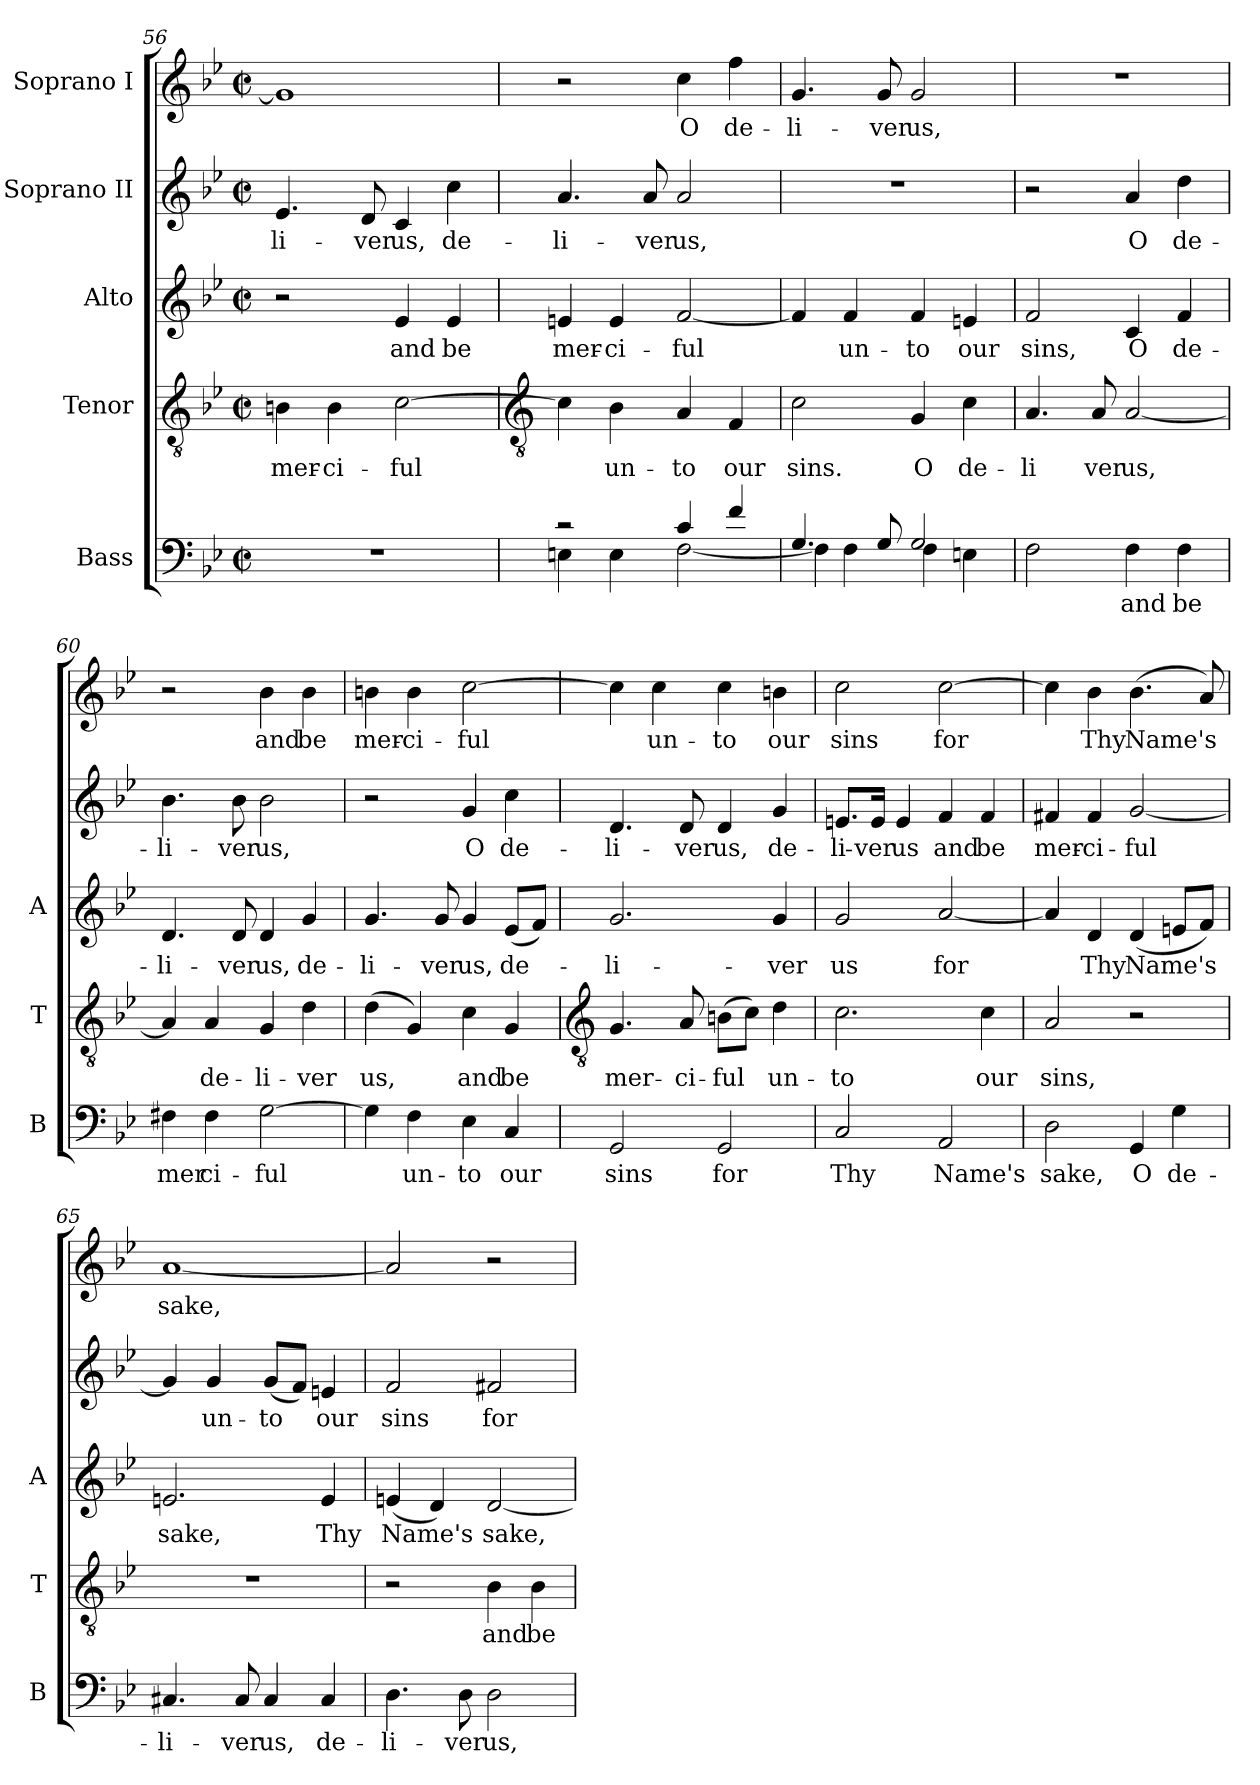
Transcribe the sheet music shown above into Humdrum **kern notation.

**kern	**text	**kern	**text	**kern	**text	**kern	**text	**kern	**text
*part5	*part5	*part4	*part4	*part3	*part3	*part2	*part2	*part1	*part1
*staff5	*staff5	*staff4	*staff4	*staff3	*staff3	*staff2	*staff2	*staff1	*staff1
*I"Bass	*	*I"Tenor	*	*I"Alto	*	*I"Soprano II	*	*I"Soprano I	*
*I'B	*	*I'T	*	*I'A	*	*	*	*	*
*clefF4	*	*clefGv2	*	*clefG2	*	*clefG2	*	*clefG2	*
*k[b-e-]	*	*k[b-e-]	*	*k[b-e-]	*	*k[b-e-]	*	*k[b-e-]	*
*M2/2	*	*M2/2	*	*M2/2	*	*M2/2	*	*M2/2	*
*met(c|)	*	*met(c|)	*	*met(c|)	*	*met(c|)	*	*met(c|)	*
=56	=56	=56	=56	=56	=56	=56	=56	=56	=56
!	!	!	!LO:LY:b	!	!	!	!LO:LY:b	!	!
1r	.	4Bn\	mer-	2r	.	4.e-/	-li-	1g]	.
!	!	!	!LO:LY:b	!	!	!	!	!	!
.	.	4B\	-ci-	.	.	.	.	.	.
!	!	!	!	!	!	!	!LO:LY:b	!	!
.	.	.	.	.	.	8d/	-ver	.	.
!	!	!	!LO:LY:b	!	!LO:LY:b	!	!LO:LY:b	!	!
.	.	[2c\	-ful	4e-/	and	4c/	us,	.	.
!	!	!	!	!	!LO:LY:b	!	!LO:LY:b	!	!
.	.	.	.	4e-/	be	4cc\	de-	.	.
!!LO:LB:g=z
=57	=57	=57	=57	=57	=57	=57	=57	=57	=57
*	*	*clefGv2	*	*	*	*	*	*	*
*^	*	*	*	*	*	*	*	*	*
!	!	!	!	!	!	!LO:LY:b	!	!LO:LY:b	!	!
2r	4En\	.	4c\]	.	4en/	mer-	4.a/	-li-	2r	.
!	!	!	!	!LO:LY:b	!	!LO:LY:b	!	!	!	!
.	4E\	.	4B-\	un-	4e/	-ci-	.	.	.	.
!	!	!	!	!	!	!	!	!LO:LY:b	!	!
.	.	.	.	.	.	.	8a/	-ver	.	.
!	!	!	!	!LO:LY:b	!	!LO:LY:b	!	!LO:LY:b	!	!LO:LY:b
4c/	[2F\	.	4A/	-to	[2f/	-ful	2a/	us,	4cc\	O
!	!	!	!	!LO:LY:b	!	!	!	!	!	!LO:LY:b
4f/	.	.	4F/	our	.	.	.	.	4ff\	de-
=58	=58	=58	=58	=58	=58	=58	=58	=58	=58	=58
!	!	!	!	!LO:LY:b	!	!	!	!	!	!LO:LY:b
4.G/	4F\]	.	2c\	sins.	4f/]	.	1r	.	4.g/	-li-
!	!	!	!	!	!	!LO:LY:b	!	!	!	!
.	4F\	.	.	.	4f/	un-	.	.	.	.
!	!	!	!	!	!	!	!	!	!	!LO:LY:b
8G/	.	.	.	.	.	.	.	.	8g/	-ver
!	!	!	!	!LO:LY:b	!	!LO:LY:b	!	!	!	!LO:LY:b
2G/	4F\	.	4G/	O	4f/	-to	.	.	2g/	us,
!	!	!	!	!LO:LY:b	!	!LO:LY:b	!	!	!	!
.	4En\	.	4c\	de-	4en/	our	.	.	.	.
=59	=59	=59	=59	=59	=59	=59	=59	=59	=59	=59
!	!	!	!	!LO:LY:b	!	!LO:LY:b	!	!	!	!
*v	*v	*	*	*	*	*	*	*	*	*
2F\	.	4.A/	-li	2f/	sins,	2r	.	1r	.
!	!	!	!LO:LY:b	!	!	!	!	!	!
.	.	8A/	-ver	.	.	.	.	.	.
!	!LO:LY:b	!	!LO:LY:b	!	!LO:LY:b	!	!LO:LY:b	!	!
4F\	and	[2A/	us,	4c/	O	4a/	O	.	.
!	!LO:LY:b	!	!	!	!LO:LY:b	!	!LO:LY:b	!	!
4F\	be	.	.	4f/	de-	4dd\	de-	.	.
=60	=60	=60	=60	=60	=60	=60	=60	=60	=60
!	!LO:LY:b	!	!	!	!LO:LY:b	!	!LO:LY:b	!	!
4F#X\	mer	4A/]	.	4.d/	-li-	4.b-\	-li-	2r	.
!	!LO:LY:b	!	!LO:LY:b	!	!	!	!	!	!
4F#\	-ci-	4A/	de-	.	.	.	.	.	.
!	!	!	!	!	!LO:LY:b	!	!LO:LY:b	!	!
.	.	.	.	8d/	-ver	8b-\	-ver	.	.
!	!LO:LY:b	!	!LO:LY:b	!	!LO:LY:b	!	!LO:LY:b	!	!LO:LY:b
[2G\	-ful	4G/	-li-	4d/	us,	2b-\	us,	4b-\	and
!	!	!	!LO:LY:b	!	!LO:LY:b	!	!	!	!LO:LY:b
.	.	4d\	-ver	4g/	de-	.	.	4b-\	be
=61	=61	=61	=61	=61	=61	=61	=61	=61	=61
!	!	!	!LO:LY:b	!	!LO:LY:b	!	!	!	!LO:LY:b
4G\]	.	(<4d\	us,	4.g/	-li-	2r	.	4bn\	mer-
!	!LO:LY:b	!	!	!	!	!	!	!	!LO:LY:b
4F\	un-	4G/)	.	.	.	.	.	4b\	-ci-
!	!	!	!	!	!LO:LY:b	!	!	!	!
.	.	.	.	8g/	-ver	.	.	.	.
!	!LO:LY:b	!	!LO:LY:b	!	!LO:LY:b	!	!LO:LY:b	!	!LO:LY:b
4E-\	-to	4c\	and	4g/	us,	4g/	O	[2cc\	-ful
!	!LO:LY:b	!	!LO:LY:b	!	!LO:LY:b	!	!LO:LY:b	!	!
4C/	our	4G/	be	(<8e-/L	de-	4cc\	de-	.	.
.	.	.	.	8f/J)	.	.	.	.	.
!!LO:PB:g=z
=62	=62	=62	=62	=62	=62	=62	=62	=62	=62
*	*	*clefGv2	*	*	*	*	*	*	*
!	!LO:LY:b	!	!LO:LY:b	!	!LO:LY:b	!	!LO:LY:b	!	!
2GG/	sins	4.G/	mer-	2.g/	li-	4.d/	-li-	4cc\]	.
!	!	!	!	!	!	!	!	!	!LO:LY:b
.	.	.	.	.	.	.	.	4cc\	un-
!	!	!	!LO:LY:b	!	!	!	!LO:LY:b	!	!
.	.	8A/	-ci-	.	.	8d/	-ver	.	.
!	!LO:LY:b	!	!LO:LY:b	!	!	!	!LO:LY:b	!	!LO:LY:b
2GG/	for	(>8Bn\L	-ful	.	.	4d/	us,	4cc\	-to
.	.	8c\J)	.	.	.	.	.	.	.
!	!	!	!LO:LY:b	!	!LO:LY:b	!	!LO:LY:b	!	!LO:LY:b
.	.	4d\	un-	4g/	-ver	4g/	de-	4bn\	our
=63	=63	=63	=63	=63	=63	=63	=63	=63	=63
!	!LO:LY:b	!	!LO:LY:b	!	!LO:LY:b	!	!LO:LY:b	!	!LO:LY:b
2C/	Thy	2.c\	-to	2g/	us	8.en/L	-li-	2cc\	sins
!	!	!	!	!	!	!	!LO:LY:b	!	!
.	.	.	.	.	.	16e/Jk	-ver	.	.
!	!	!	!	!	!	!	!LO:LY:b	!	!
.	.	.	.	.	.	4e/	us	.	.
!	!LO:LY:b	!	!	!	!LO:LY:b	!	!LO:LY:b	!	!LO:LY:b
2AA/	Name's	.	.	[2a/	for	4f/	and	[2cc\	for
!	!	!	!LO:LY:b	!	!	!	!LO:LY:b	!	!
.	.	4c\	our	.	.	4f/	be	.	.
=64	=64	=64	=64	=64	=64	=64	=64	=64	=64
!	!LO:LY:b	!	!LO:LY:b	!	!	!	!LO:LY:b	!	!
2D\	sake,	2A/	sins,	4a/]	.	4f#X/	mer-	4cc\]	.
!	!	!	!	!	!LO:LY:b	!	!LO:LY:b	!	!LO:LY:b
.	.	.	.	4d/	Thy	4f#/	-ci-	4b-\	Thy
!	!LO:LY:b	!	!	!	!LO:LY:b	!	!LO:LY:b	!	!LO:LY:b
4GG/	O	2r	.	(<4d/	Name's	[2g/	-ful	(<4.b-\	Name's
!	!LO:LY:b	!	!	!	!	!	!	!	!
4G\	de-	.	.	8en/L	.	.	.	.	.
.	.	.	.	8f/J)	.	.	.	8a/)	.
=65	=65	=65	=65	=65	=65	=65	=65	=65	=65
!	!LO:LY:b	!	!	!	!LO:LY:b	!	!	!	!LO:LY:b
4.C#X/	-li-	1r	.	2.en/	sake,	4g/]	.	[1a	sake,
!	!	!	!	!	!	!	!LO:LY:b	!	!
.	.	.	.	.	.	4g/	un-	.	.
!	!LO:LY:b	!	!	!	!	!	!	!	!
8C#/	-ver	.	.	.	.	.	.	.	.
!	!LO:LY:b	!	!	!	!	!	!LO:LY:b	!	!
4C#/	us,	.	.	.	.	(<8g/L	-to	.	.
.	.	.	.	.	.	8f/J)	.	.	.
!	!LO:LY:b	!	!	!	!LO:LY:b	!	!LO:LY:b	!	!
4C#/	de-	.	.	4e/	Thy	4en/	our	.	.
=66	=66	=66	=66	=66	=66	=66	=66	=66	=66
!	!LO:LY:b	!	!	!	!LO:LY:b	!	!LO:LY:b	!	!
4.D\	-li-	2r	.	(<4en/	Name's	2f/	sins	2a/]	.
.	.	.	.	4d/)	.	.	.	.	.
!	!LO:LY:b	!	!	!	!	!	!	!	!
8D\	-ver	.	.	.	.	.	.	.	.
!	!LO:LY:b	!	!LO:LY:b	!	!LO:LY:b	!	!LO:LY:b	!	!
2D\	us,	4B-\	and	[2d/	sake,	2f#X/	for	2r	.
!	!	!	!LO:LY:b	!	!	!	!	!	!
.	.	4B-\	be	.	.	.	.	.	.
=	=	=	=	=	=	=	=	=	=
*-	*-	*-	*-	*-	*-	*-	*-	*-	*-
